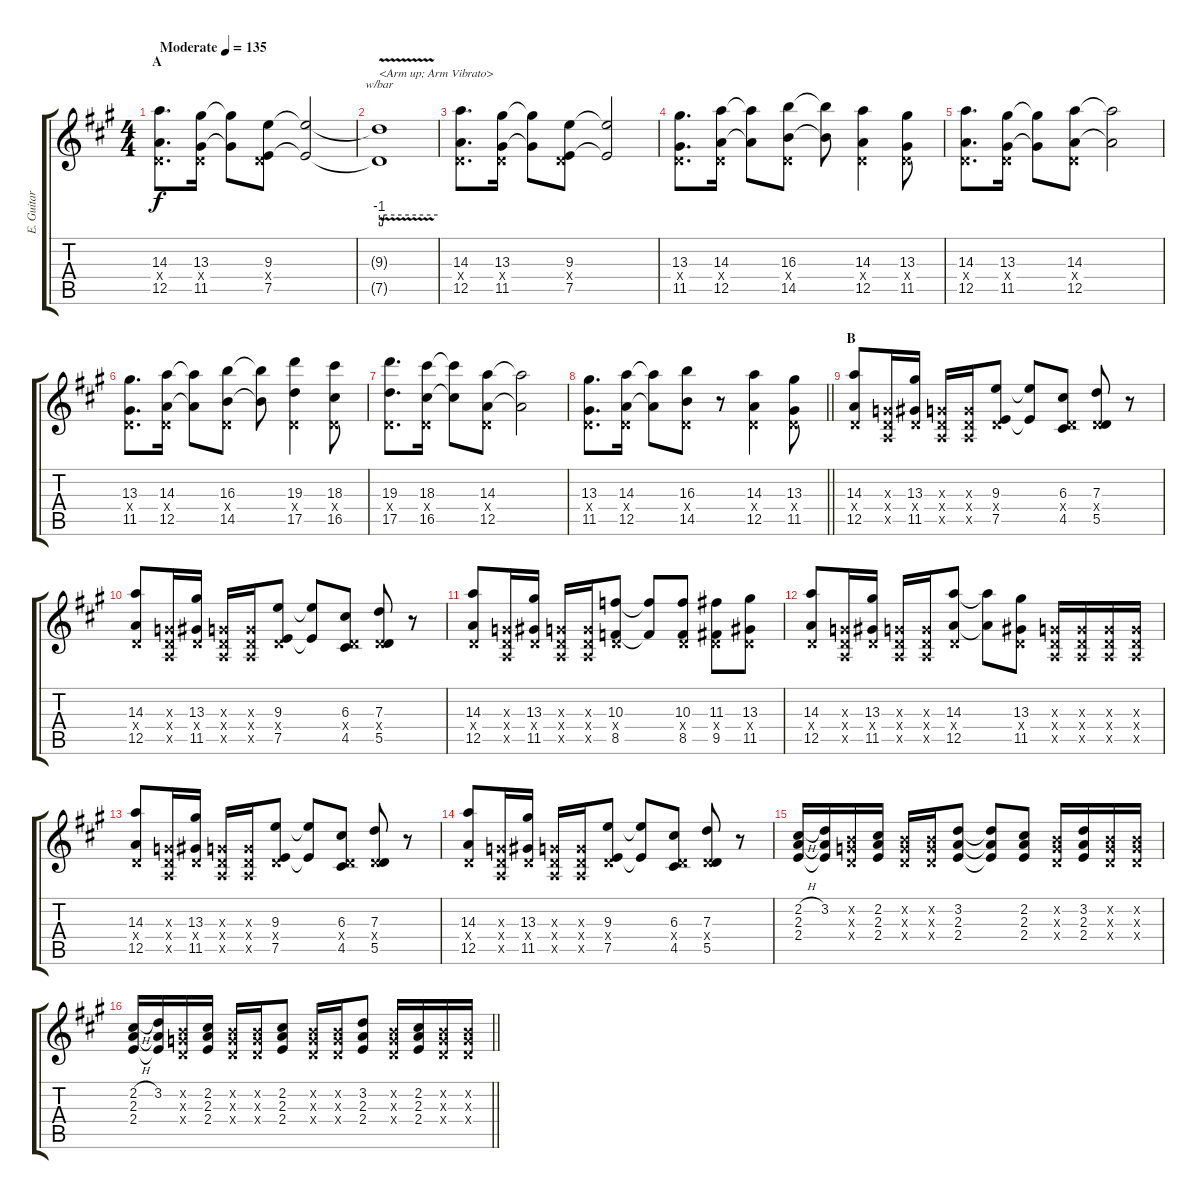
\track ("E. Guitar I" "E. Guitar ") {instrument overdrivenguitar}
\staff {score tabs}
\tuning (E4 B3 G3 D3 A2 E2) {hide}
\ts (4 4)
\section ("" "A")
\tempo (135 "Moderate")
\clef g2
\ks a
(14.3 0.4{x} 12.5).8{d dy f instrument overdrivenguitar} (13.3 0.4{x} 11.5).16 (13.3{t} 11.5{t}).8 (9.3 0.4{x} 7.5).8 (9.3{t} 7.5{t}).2 |
(9.3{v t} 7.5{v t}).1{tbe (custom default 0 -4 3 -4 5 0 60 0) txt "<Arm up; Arm Vibrato>"} |
(14.3 0.4{x} 12.5).8{d} (13.3 0.4{x} 11.5).16 (13.3{t} 11.5{t}).8 (9.3 0.4{x} 7.5).8 (9.3{t} 7.5{t}).2 |
(13.3 0.4{x} 11.5).8{d} (14.3 0.4{x} 12.5).16 (14.3{t} 12.5{t}).8 (16.3 0.4{x} 14.5).8 (16.3{t} 14.5{t}).8 (14.3 0.4{x} 12.5).4 (13.3 0.4{x} 11.5).8 |
(14.3 0.4{x} 12.5).8{d} (13.3 0.4{x} 11.5).16 (13.3{t} 11.5{t}).8 (14.3 0.4{x} 12.5).8 (14.3{t} 12.5{t}).2 |
(13.3 0.4{x} 11.5).8{d} (14.3 0.4{x} 12.5).16 (14.3{t} 12.5{t}).8 (16.3 0.4{x} 14.5).8 (16.3{t} 14.5{t}).8 (19.3 0.4{x} 17.5).4 (18.3 0.4{x} 16.5).8 |
(19.3 0.4{x} 17.5).8{d} (18.3 0.4{x} 16.5).16 (18.3{t} 16.5{t}).8 (14.3 0.4{x} 12.5).8 (14.3{t} 12.5{t}).2 |
\barLineRight lightlight
(13.3 0.4{x} 11.5).8{d} (14.3 0.4{x} 12.5).16 (14.3{t} 12.5{t}).8 (16.3 0.4{x} 14.5).8 r.8 (14.3 0.4{x} 12.5).4 (13.3 0.4{x} 11.5).8 |
\section ("" "B")
(14.3 0.4{x} 12.5).8 (0.3{x} 0.4{x} 0.5{x}).16 (13.3 0.4{x} 11.5).16 (0.3{x} 0.4{x} 0.5{x}).16 (0.3{x} 0.4{x} 0.5{x}).16 (9.3 0.4{x} 7.5).8 (9.3{t} 7.5{t}).8 (6.3 0.4{x} 4.5).8 (7.3 0.4{x} 5.5).8 r.8 |
(14.3 0.4{x} 12.5).8 (0.3{x} 0.4{x} 0.5{x}).16 (13.3 0.4{x} 11.5).16 (0.3{x} 0.4{x} 0.5{x}).16 (0.3{x} 0.4{x} 0.5{x}).16 (9.3 0.4{x} 7.5).8 (9.3{t} 7.5{t}).8 (6.3 0.4{x} 4.5).8 (7.3 0.4{x} 5.5).8 r.8 |
(14.3 0.4{x} 12.5).8 (0.3{x} 0.4{x} 0.5{x}).16 (13.3 0.4{x} 11.5).16 (0.3{x} 0.4{x} 0.5{x}).16 (0.3{x} 0.4{x} 0.5{x}).16 (10.3 0.4{x} 8.5).8 (10.3{t} 8.5{t}).8 (10.3 0.4{x} 8.5).8 (11.3 0.4{x} 9.5).8 (13.3 0.4{x} 11.5).8 |
(14.3 0.4{x} 12.5).8 (0.3{x} 0.4{x} 0.5{x}).16 (13.3 0.4{x} 11.5).16 (0.3{x} 0.4{x} 0.5{x}).16 (0.3{x} 0.4{x} 0.5{x}).16 (14.3 0.4{x} 12.5).8 (14.3{t} 12.5{t}).8 (13.3 0.4{x} 11.5).8 (0.3{x} 0.4{x} 0.5{x}).16 (0.3{x} 0.4{x} 0.5{x}).16 (0.3{x} 0.4{x} 0.5{x}).16 (0.3{x} 0.4{x} 0.5{x}).16 |
(14.3 0.4{x} 12.5).8 (0.3{x} 0.4{x} 0.5{x}).16 (13.3 0.4{x} 11.5).16 (0.3{x} 0.4{x} 0.5{x}).16 (0.3{x} 0.4{x} 0.5{x}).16 (9.3 0.4{x} 7.5).8 (9.3{t} 7.5{t}).8 (6.3 0.4{x} 4.5).8 (7.3 0.4{x} 5.5).8 r.8 |
(14.3 0.4{x} 12.5).8 (0.3{x} 0.4{x} 0.5{x}).16 (13.3 0.4{x} 11.5).16 (0.3{x} 0.4{x} 0.5{x}).16 (0.3{x} 0.4{x} 0.5{x}).16 (9.3 0.4{x} 7.5).8 (9.3{t} 7.5{t}).8 (6.3 0.4{x} 4.5).8 (7.3 0.4{x} 5.5).8 r.8 |
(2.2{h} 2.3 2.4).16 (3.2 2.3{t} 2.4{t}).16 (0.2{x} 0.3{x} 0.4{x}).16 (2.2 2.3 2.4).16 (0.2{x} 0.3{x} 0.4{x}).16 (0.2{x} 0.3{x} 0.4{x}).16 (3.2 2.3 2.4).8 (3.2{t} 2.3{t} 2.4{t}).8 (2.2 2.3 2.4).8 (0.2{x} 0.3{x} 0.4{x}).16 (3.2 2.3 2.4).16 (0.2{x} 0.3{x} 0.4{x}).16 (0.2{x} 0.3{x} 0.4{x}).16 |
\barLineRight lightlight
(2.2{h} 2.3 2.4).16 (3.2 2.3{t} 2.4{t}).16 (0.2{x} 0.3{x} 0.4{x}).16 (2.2 2.3 2.4).16 (0.2{x} 0.3{x} 0.4{x}).16 (0.2{x} 0.3{x} 0.4{x}).16 (2.2 2.3 2.4).8 (0.2{x} 0.3{x} 0.4{x}).16 (0.2{x} 0.3{x} 0.4{x}).16 (3.2 2.3 2.4).8 (0.2{x} 0.3{x} 0.4{x}).16 (2.2 2.3 2.4).16 (0.2{x} 0.3{x} 0.4{x}).16 (0.2{x} 0.3{x} 0.4{x}).16
